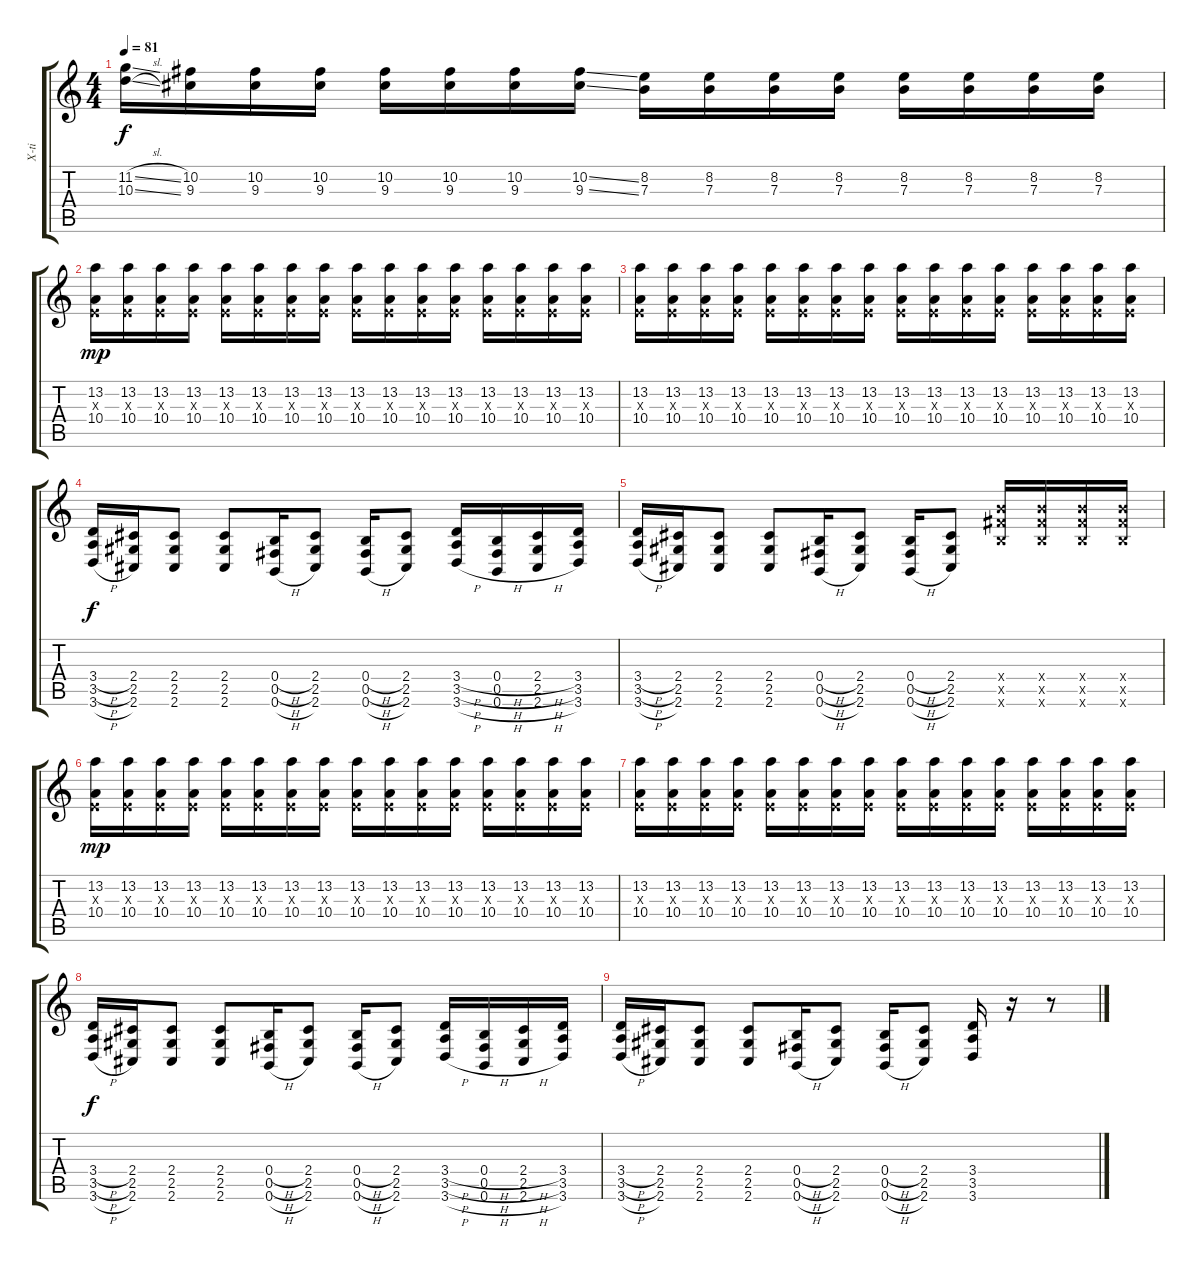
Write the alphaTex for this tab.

\track ("X-ti" "X-ti") {instrument distortionguitar}
\staff {score tabs}
\tuning (Db4 Ab3 E3 B2 Gb2 B1) {hide}
\ts (4 4)
\tempo 81
\clef g2
\ks c
(11.2{sl} 10.3{sl}).16{dy f} (10.2 9.3).16 (10.2 9.3).16 (10.2 9.3).16 (10.2 9.3).16 (10.2 9.3).16 (10.2 9.3).16 (10.2{ss} 9.3{ss}).16 (8.2 7.3).16 (8.2 7.3).16 (8.2 7.3).16 (8.2 7.3).16 (8.2 7.3).16 (8.2 7.3).16 (8.2 7.3).16 (8.2 7.3).16 |
(13.2 0.3{x} 10.4).16{dy mp} (13.2 0.3{x} 10.4).16 (13.2 0.3{x} 10.4).16 (13.2 0.3{x} 10.4).16 (13.2 0.3{x} 10.4).16 (13.2 0.3{x} 10.4).16 (13.2 0.3{x} 10.4).16 (13.2 0.3{x} 10.4).16 (13.2 0.3{x} 10.4).16 (13.2 0.3{x} 10.4).16 (13.2 0.3{x} 10.4).16 (13.2 0.3{x} 10.4).16 (13.2 0.3{x} 10.4).16 (13.2 0.3{x} 10.4).16 (13.2 0.3{x} 10.4).16 (13.2 0.3{x} 10.4).16 |
(13.2 0.3{x} 10.4).16 (13.2 0.3{x} 10.4).16 (13.2 0.3{x} 10.4).16 (13.2 0.3{x} 10.4).16 (13.2 0.3{x} 10.4).16 (13.2 0.3{x} 10.4).16 (13.2 0.3{x} 10.4).16 (13.2 0.3{x} 10.4).16 (13.2 0.3{x} 10.4).16 (13.2 0.3{x} 10.4).16 (13.2 0.3{x} 10.4).16 (13.2 0.3{x} 10.4).16 (13.2 0.3{x} 10.4).16 (13.2 0.3{x} 10.4).16 (13.2 0.3{x} 10.4).16 (13.2 0.3{x} 10.4).16 |
(3.4{h} 3.5{h} 3.6{h}).16{dy f volume 13 balance 0} (2.4 2.5 2.6).16 (2.4 2.5 2.6).8 (2.4 2.5 2.6).8 (0.4{h} 0.5{h} 0.6{h}).16 (2.4 2.5 2.6).8 (0.4{h} 0.5{h} 0.6{h}).16 (2.4 2.5 2.6).8 (3.4{h} 3.5{h} 3.6{h}).16 (0.4{h} 0.5{h} 0.6{h}).16 (2.4{h} 2.5{h} 2.6{h}).16 (3.4 3.5 3.6).16 |
(3.4{h} 3.5{h} 3.6{h}).16 (2.4 2.5 2.6).16 (2.4 2.5 2.6).8 (2.4 2.5 2.6).8 (0.4{h} 0.5{h} 0.6{h}).16 (2.4 2.5 2.6).8 (0.4{h} 0.5{h} 0.6{h}).16 (2.4 2.5 2.6).8 (12.4{x} 12.5{x} 12.6{x}).16 (12.4{x} 12.5{x} 12.6{x}).16 (12.4{x} 12.5{x} 12.6{x}).16 (12.4{x} 12.5{x} 12.6{x}).16 |
(13.2 0.3{x} 10.4).16{dy mp volume 12 balance 8} (13.2 0.3{x} 10.4).16 (13.2 0.3{x} 10.4).16 (13.2 0.3{x} 10.4).16 (13.2 0.3{x} 10.4).16 (13.2 0.3{x} 10.4).16 (13.2 0.3{x} 10.4).16 (13.2 0.3{x} 10.4).16 (13.2 0.3{x} 10.4).16 (13.2 0.3{x} 10.4).16 (13.2 0.3{x} 10.4).16 (13.2 0.3{x} 10.4).16 (13.2 0.3{x} 10.4).16 (13.2 0.3{x} 10.4).16 (13.2 0.3{x} 10.4).16 (13.2 0.3{x} 10.4).16 |
(13.2 0.3{x} 10.4).16 (13.2 0.3{x} 10.4).16 (13.2 0.3{x} 10.4).16 (13.2 0.3{x} 10.4).16 (13.2 0.3{x} 10.4).16 (13.2 0.3{x} 10.4).16 (13.2 0.3{x} 10.4).16 (13.2 0.3{x} 10.4).16 (13.2 0.3{x} 10.4).16 (13.2 0.3{x} 10.4).16 (13.2 0.3{x} 10.4).16 (13.2 0.3{x} 10.4).16 (13.2 0.3{x} 10.4).16 (13.2 0.3{x} 10.4).16 (13.2 0.3{x} 10.4).16 (13.2 0.3{x} 10.4).16 |
(3.4{h} 3.5{h} 3.6{h}).16{dy f volume 13 balance 0} (2.4 2.5 2.6).16 (2.4 2.5 2.6).8 (2.4 2.5 2.6).8 (0.4{h} 0.5{h} 0.6{h}).16 (2.4 2.5 2.6).8 (0.4{h} 0.5{h} 0.6{h}).16 (2.4 2.5 2.6).8 (3.4{h} 3.5{h} 3.6{h}).16 (0.4{h} 0.5{h} 0.6{h}).16 (2.4{h} 2.5{h} 2.6{h}).16 (3.4 3.5 3.6).16 |
(3.4{h} 3.5{h} 3.6{h}).16 (2.4 2.5 2.6).16 (2.4 2.5 2.6).8 (2.4 2.5 2.6).8 (0.4{h} 0.5{h} 0.6{h}).16 (2.4 2.5 2.6).8 (0.4{h} 0.5{h} 0.6{h}).16 (2.4 2.5 2.6).8 (3.4 3.5 3.6).16 r.16 r.8
